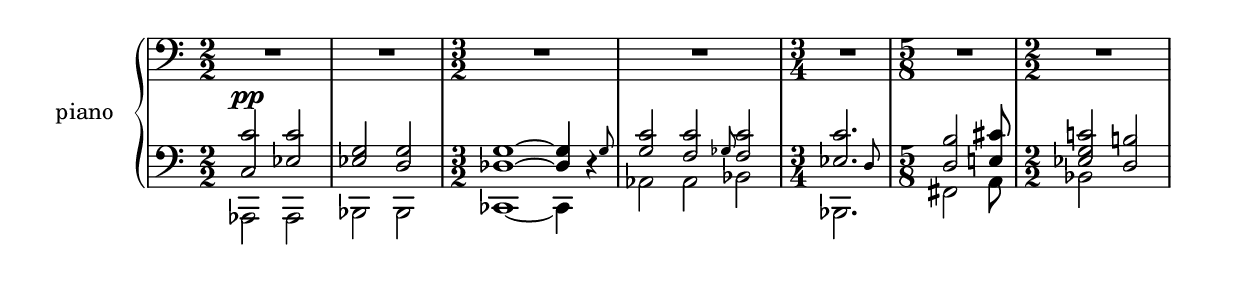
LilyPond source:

% river project

\new PianoStaff \with {
  instrumentName = \markup { "piano " }
}
<<
  \set PianoStaff.connectArpeggios = ##t
  \override PianoStaff.Arpeggio.arpeggio-direction = #UP
  \new Staff = "u" \with { \consists "Merge_rests_engraver" }
  {
    \clef bass
    \accidentalStyle piano
    <<
      \relative { \numericTimeSignature
      \time 2/2
      R1 | R1
      \time 3/2
      R1*3/2 |
      R1*3/2 |
      \time 3/4
      R1*3/4 |
      \time 5/8
      R1*5/8 |
      \time 2/2
      R1*2/2 |


      }
    >>
  }
  \new Staff = "d" \with { \consists "Merge_rests_engraver" }
  {
    \clef bass
    \set Staff.pedalSustainStyle = #'mixed
    \accidentalStyle piano
    \override Score.SpacingSpanner.strict-grace-spacing = ##t
    \relative { \numericTimeSignature
      <<
	\relative {
	  \voiceOne
	  \time 2/2
	  <c c'>2^\pp <ees c'> | <ees g> <d g> |
	  \time 3/2
	  <des g>1~ 4 \afterGrace r4 { g8 } |
	  <g c>2 \afterGrace <f c'> { ges8 } <f c'>2 |
	  \time 3/4
	  \afterGrace 15/16 <ees c'>2. { d8 } |
	  \time 5/8
	  <d b'>2 <e cis'>8
	  \time 2/2
	  <ees g c>2 <d b'>2 |
	}
	\new Voice \relative { \numericTimeSignature
	  \voiceTwo
	  \time 2/2
	  aes,,2 aes | bes bes |
	  \time 3/2
	  ces1~ 4 r4 |
	  aes'2 aes bes |
	  \time 3/4
	  bes,2. |
	  \time 5/8
	  fis'2 a8
	  \time 2/2
	  bes2 s2 |
	}
      >>
    }
  }
>>
